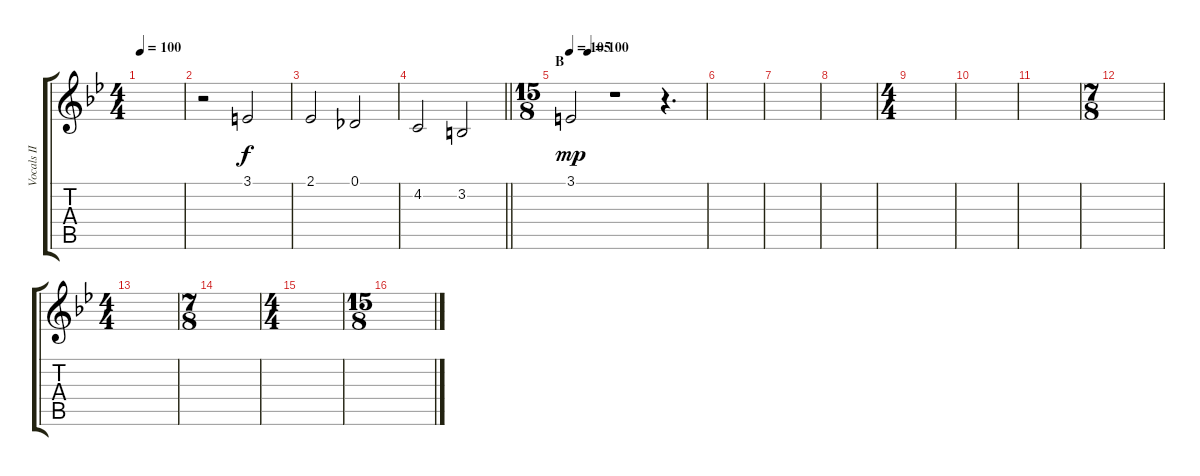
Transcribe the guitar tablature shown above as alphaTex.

\track ("Vocals II" "Vocals II") {instrument sopranosax}
\staff {score tabs}
\tuning (Db4 Ab3 E3 B2 Gb2 Db2) {hide}
\ts (4 4)
\tempo 100
\clef g2
\ks gminor
|
r.2 3.1.2 |
2.1.2 0.1.2 |
\barLineRight lightlight
4.2.2 3.2.2 |
\ts (15 8)
\section ("" "B")
\tempo 105
\tempo (100 0.13333333333333333)
3.1.2{dy mp} r.1 r.4{d} |
|
|
|
\ts (4 4)
|
|
|
\ts (7 8)
|
\ts (4 4)
|
\ts (7 8)
|
\ts (4 4)
|
\ts (15 8)
